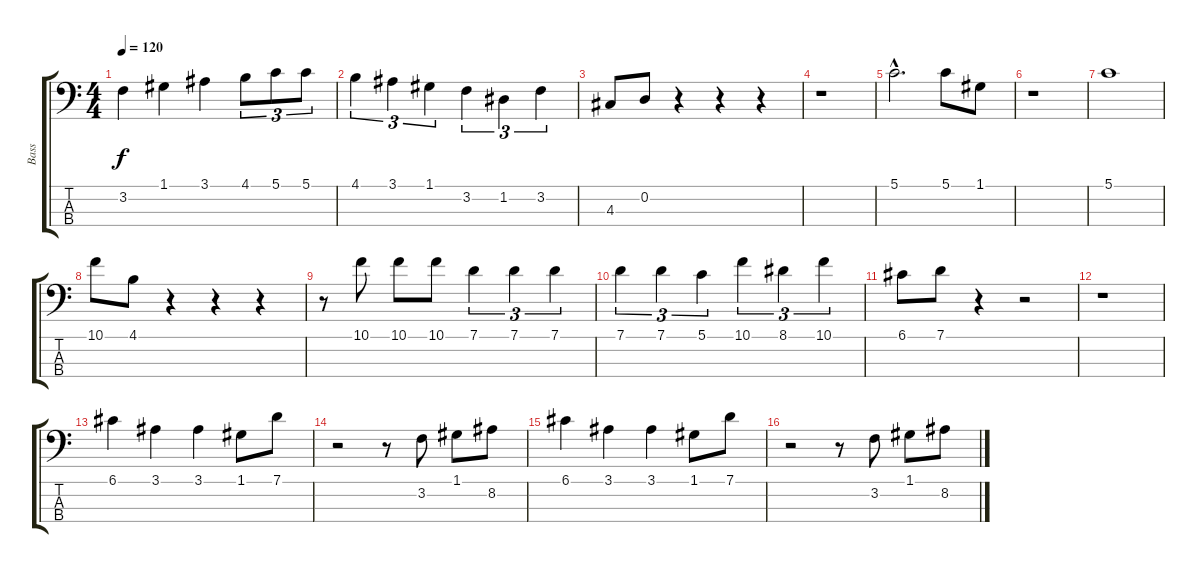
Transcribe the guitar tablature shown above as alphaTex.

\track ("Bass" "Bass") {instrument electricbasspick}
\staff {score tabs}
\tuning (G2 D2 A1 E1) {hide}
\ts (4 4)
\tempo 120
\clef f4
\ks c
3.2.4{dy f} 1.1.4 3.1.4 4.1.8{tu (3 2)} 5.1.8{tu (3 2)} 5.1.8{tu (3 2)} |
4.1.4{tu (3 2)} 3.1.4{tu (3 2)} 1.1.4{tu (3 2)} 3.2.4{tu (3 2)} 1.2.4{tu (3 2)} 3.2.4{tu (3 2)} |
4.3.8 0.2.8 r.4 r.4 r.4 |
r.1 |
5.1{hac}.2{d} 5.1.8 1.1.8 |
r.1 |
5.1.1 |
10.1.8 4.1.8 r.4 r.4 r.4 |
r.8 10.1.8 10.1.8 10.1.8 7.1.4{tu (3 2)} 7.1.4{tu (3 2)} 7.1.4{tu (3 2)} |
7.1.4{tu (3 2)} 7.1.4{tu (3 2)} 5.1.4{tu (3 2)} 10.1.4{tu (3 2)} 8.1.4{tu (3 2)} 10.1.4{tu (3 2)} |
6.1.8 7.1.8 r.4 r.2 |
r.1 |
6.1.4 3.1.4 3.1.4 1.1.8 7.1.8 |
r.2 r.8 3.2.8 1.1.8 8.2.8 |
6.1.4 3.1.4 3.1.4 1.1.8 7.1.8 |
r.2 r.8 3.2.8 1.1.8 8.2.8
